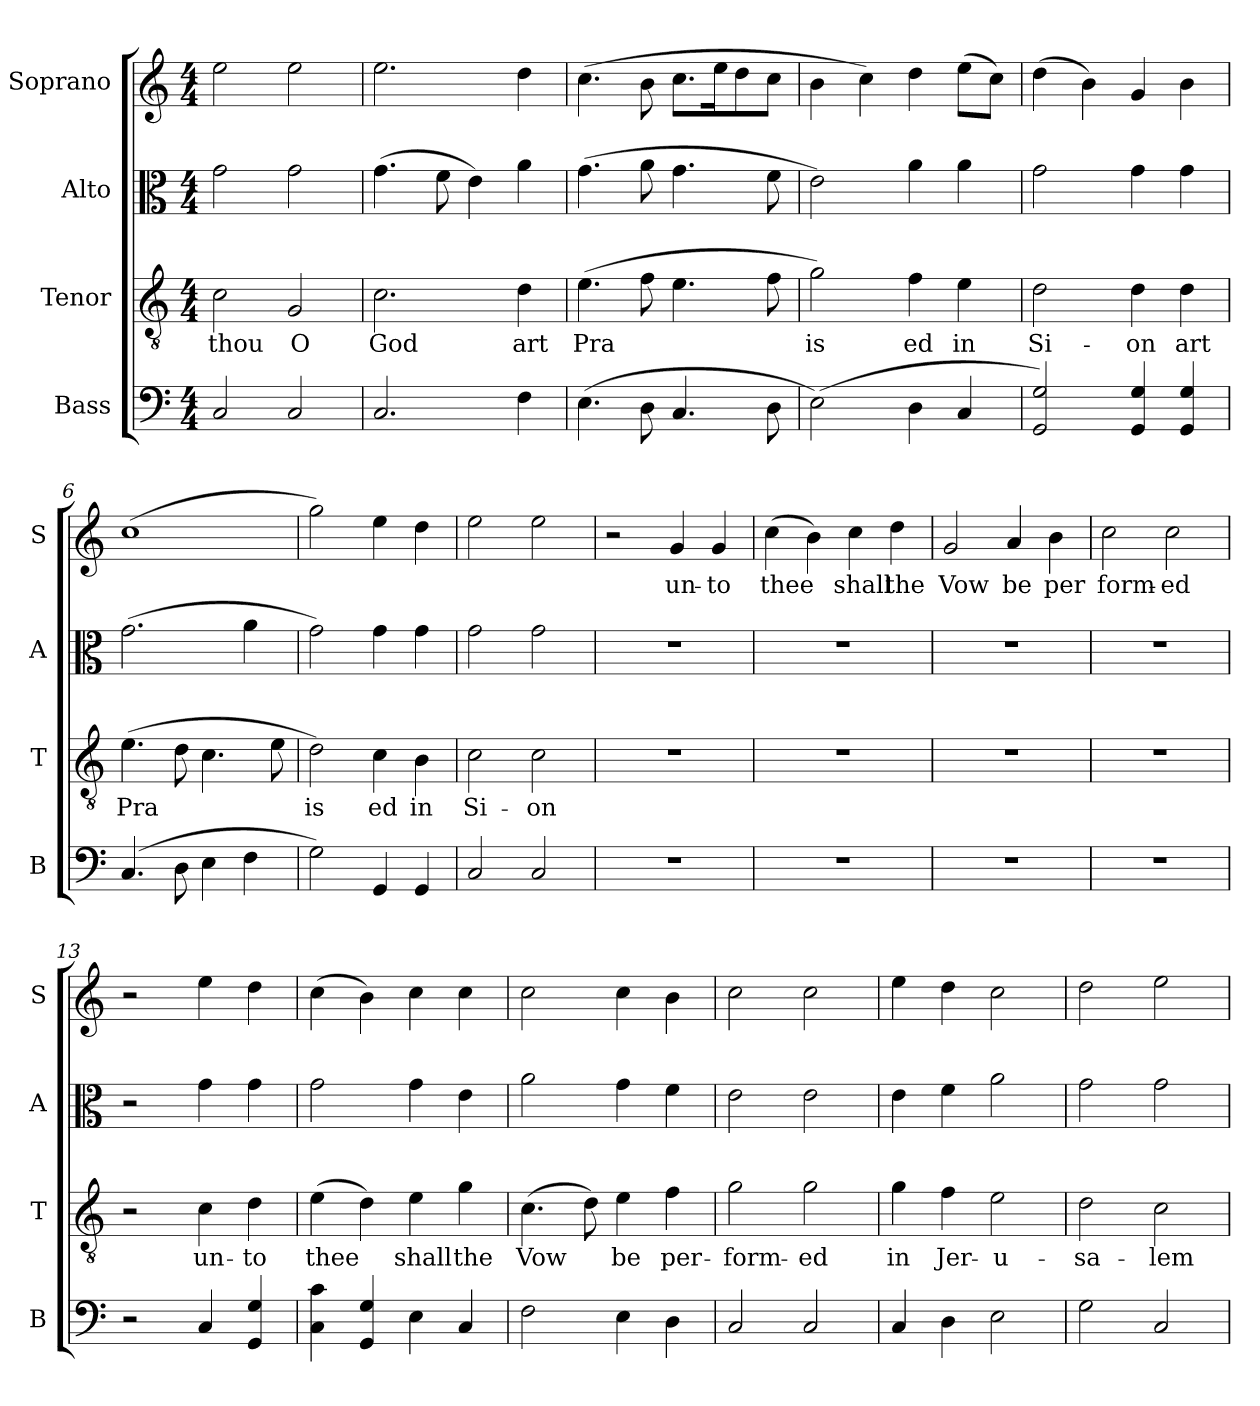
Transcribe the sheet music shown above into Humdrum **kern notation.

**kern	**kern	**text	**kern	**kern	**text
*part4	*part3	*part3	*part2	*part1	*part1
*staff4	*staff3	*staff3	*staff2	*staff1	*staff1
*I"Bass	*I"Tenor	*	*I"Alto	*I"Soprano	*
*I'B	*I'T	*	*I'A	*I'S	*
*clefF4	*clefGv2	*	*clefC3	*clefG2	*
*k[]	*k[]	*	*k[]	*k[]	*
*C:	*C:	*	*C:	*C:	*
*M4/4	*M4/4	*	*M4/4	*M4/4	*
=1	=1	=1	=1	=1	=1
2C/	2c\	thou	2g\	2ee\	.
2C/	2G/	O	2g\	2ee\	.
=2	=2	=2	=2	=2	=2
2.C/	2.c\	God	(4.g\	2.ee\	.
.	.	.	8f\	.	.
.	.	.	4e\)	.	.
4F\	4d\	art	4a\	4dd\	.
=3	=3	=3	=3	=3	=3
(4.E\	(4.e\	Pra	(4.g\	(4.cc\	.
8D\	8f\	.	8a\	8b\	.
4.C/	4.e\	.	4.g\	8.cc\L	.
.	.	.	.	16ee\K	.
.	.	.	.	8dd\	.
8D\	8f\	.	8f\	8cc\J	.
=4	=4	=4	=4	=4	=4
(2E\)	2g\)	is	2e\)	4b\	.
.	.	.	.	4cc\)	.
4D\	4f\	ed	4a\	4dd\	.
4C/	4e\	in	4a\	(8ee\L	.
.	.	.	.	8cc\J)	.
=5	=5	=5	=5	=5	=5
2GG/ 2G/)	2d\	Si-	2g\	(4dd\	.
.	.	.	.	4b\)	.
4GG/ 4G/	4d\	-on	4g\	4g/	.
4GG/ 4G/	4d\	art	4g\	4b\	.
=6	=6	=6	=6	=6	=6
(4.C/	(4.e\	Pra	(2.g\	(1cc	.
8D\	8d\	.	.	.	.
4E\	4.c\	.	.	.	.
4F\	.	.	4a\	.	.
.	8e\	.	.	.	.
=7	=7	=7	=7	=7	=7
2G\)	2d\)	is	2g\)	2gg\)	.
4GG/	4c\	ed	4g\	4ee\	.
4GG/	4B\	in	4g\	4dd\	.
!!LO:LB:g=z
=8	=8	=8	=8	=8	=8
2C/	2c\	Si-	2g\	2ee\	.
2C/	2c\	-on	2g\	2ee\	.
=9	=9	=9	=9	=9	=9
1r	1r	.	1r	2r	.
.	.	.	.	4g/	un-
.	.	.	.	4g/	-to
=10	=10	=10	=10	=10	=10
1r	1r	.	1r	(4cc\	thee
.	.	.	.	4b\)	.
.	.	.	.	4cc\	shall
.	.	.	.	4dd\	the
=11	=11	=11	=11	=11	=11
1r	1r	.	1r	2g/	Vow
.	.	.	.	4a/	be
.	.	.	.	4b\	per
=12	=12	=12	=12	=12	=12
1r	1r	.	1r	2cc\	form-
.	.	.	.	2cc\	-ed
=13	=13	=13	=13	=13	=13
2r	2r	.	2r	2r	.
4C/	4c\	un-	4g\	4ee\	.
4GG/ 4G/	4d\	-to	4g\	4dd\	.
=14	=14	=14	=14	=14	=14
4C\ 4c\	(4e\	thee	2g\	(4cc\	.
4GG/ 4G/	4d\)	.	.	4b\)	.
4E\	4e\	shall	4g\	4cc\	.
4C/	4g\	the	4e\	4cc\	.
!!LO:LB:g=z
=15	=15	=15	=15	=15	=15
2F\	(4.c\	Vow	2a\	2cc\	.
.	8d\)	.	.	.	.
4E\	4e\	be	4g\	4cc\	.
4D\	4f\	per-	4f\	4b\	.
=16	=16	=16	=16	=16	=16
2C/	2g\	-form-	2e\	2cc\	.
2C/	2g\	-ed	2e\	2cc\	.
=17	=17	=17	=17	=17	=17
4C/	4g\	in	4e\	4ee\	.
4D\	4f\	Jer-	4f\	4dd\	.
2E\	2e\	-u-	2a\	2cc\	.
=18	=18	=18	=18	=18	=18
2G\	2d\	-sa-	2g\	2dd\	.
2C/	2c\	-lem	2g\	2ee\	.
=	=	=	=	=	=
*-	*-	*-	*-	*-	*-
